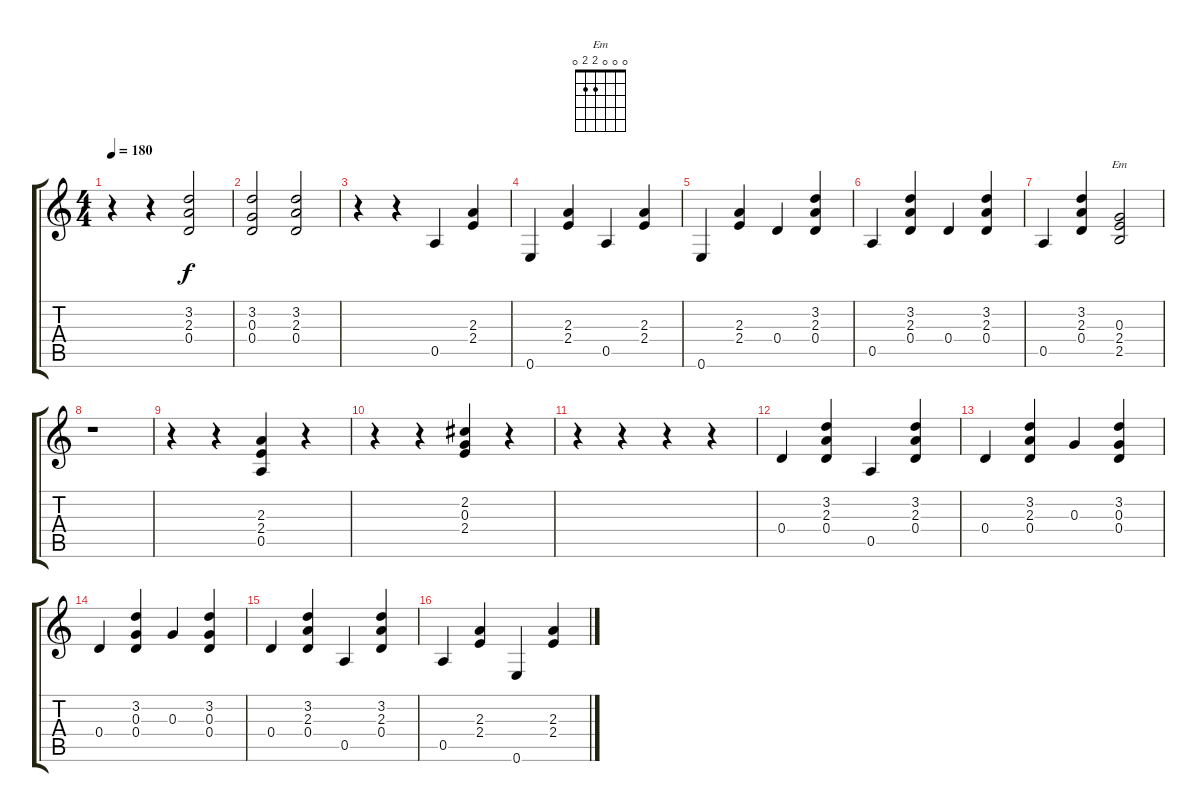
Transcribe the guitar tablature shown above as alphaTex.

\track "" {instrument acousticguitarsteel}
\staff {score tabs}
\tuning (E4 B3 G3 D3 A2 E2) {hide}
\chord ("Em" 0 0 0 2 2 0)
\ts (4 4)
\tempo 180
\clef g2
\ks c
r.4{dy f} r.4 (3.2 2.3 0.4).2 |
(3.2 0.3 0.4).2 (3.2 2.3 0.4).2 |
r.4 r.4 0.5.4 (2.3 2.4).4 |
0.6.4 (2.3 2.4).4 0.5.4 (2.3 2.4).4 |
0.6.4 (2.3 2.4).4 0.4.4 (3.2 2.3 0.4).4 |
0.5.4 (3.2 2.3 0.4).4 0.4.4 (3.2 2.3 0.4).4 |
0.5.4 (3.2 2.3 0.4).4 (0.3 2.4 2.5).2{ch "Em"} |
r.1 |
r.4 r.4 (2.3 2.4 0.5).4 r.4 |
r.4 r.4 (2.2 0.3 2.4).4 r.4 |
r.4 r.4 r.4 r.4 |
0.4.4 (3.2 2.3 0.4).4 0.5.4 (3.2 2.3 0.4).4 |
0.4.4 (3.2 2.3 0.4).4 0.3.4 (3.2 0.3 0.4).4 |
0.4.4 (3.2 0.3 0.4).4 0.3.4 (3.2 0.3 0.4).4 |
0.4.4 (3.2 2.3 0.4).4 0.5.4 (3.2 2.3 0.4).4 |
0.5.4 (2.3 2.4).4 0.6.4 (2.3 2.4).4
